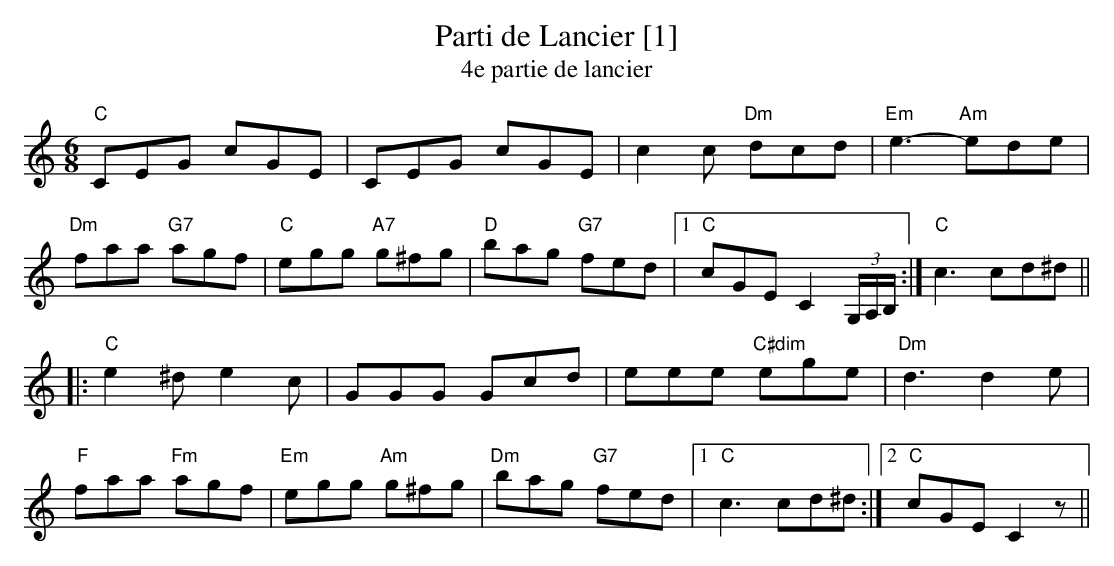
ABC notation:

X:1
T:Parti de Lancier [1]
T:4e partie de lancier
M:6/8
L:1/8
K:C
"C"CEG cGE|CEG cGE|c2c "Dm"dcd|"Em"e3-"Am"ede|
"Dm"faa "G7"agf|"C"egg "A7"g^fg|"D"bag "G7"fed|1"C"cGE C2 (3G,/A,/B,/:|"C"c3 cd^d||
|:"C"e2^d e2c|GGG Gcd|eee "C#dim"ege|"Dm"d3 d2e|
"F"faa "Fm"agf|"Em"egg "Am"g^fg|"Dm"bag "G7"fed|1"C"c3 cd^d:|2 "C"cGE C2z||
